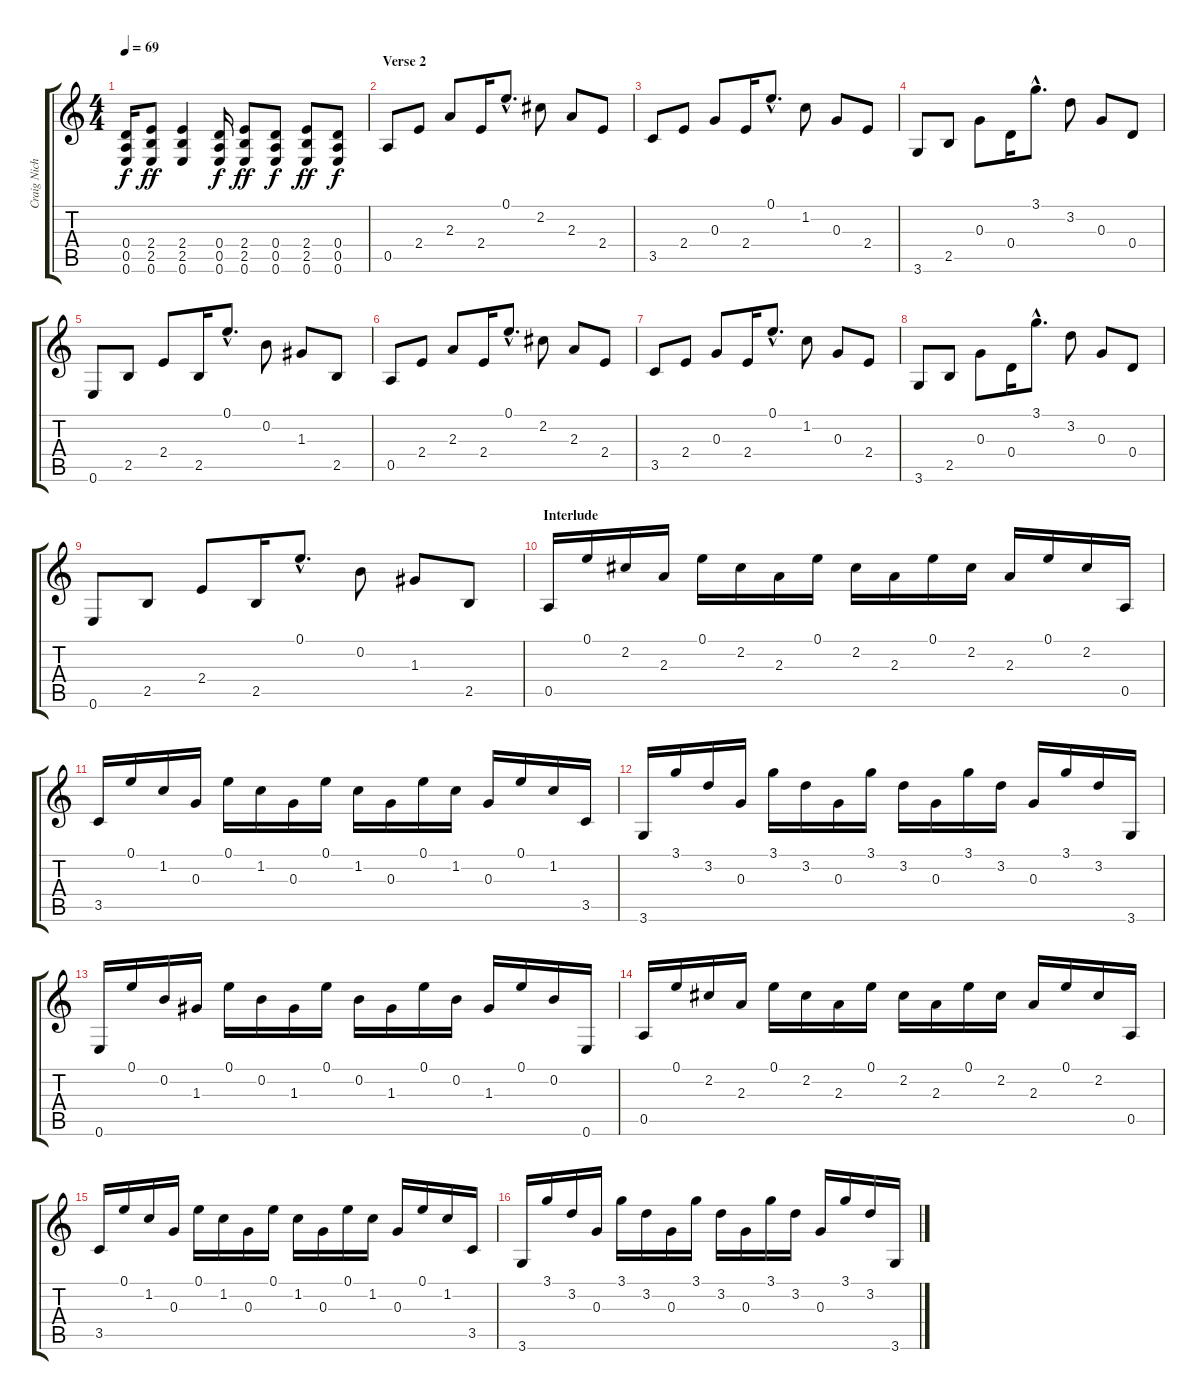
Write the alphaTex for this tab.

\track ("Craig Nicholls" "Craig Nich") {instrument distortionguitar}
\staff {score tabs}
\tuning (E4 B3 G3 D3 A2 E2) {hide}
\ts (4 4)
\tempo 69
\clef g2
\ks c
(0.4 0.5 0.6).16{dy f} (2.4 2.5 0.6).8{dy ff} (2.4 2.5 0.6).4 (0.4 0.5 0.6).16{dy f} (2.4 2.5 0.6).8{dy ff} (0.4 0.5 0.6).8{dy f} (2.4 2.5 0.6).8{dy ff} (0.4 0.5 0.6).8{dy f} |
\section ("" "Verse 2")
0.5.8{volume 12 instrument electricguitarclean} 2.4.8 2.3.8 2.4.16 0.1{hac}.8{d} 2.2.8 2.3.8 2.4.8 |
3.5.8 2.4.8 0.3.8 2.4.16 0.1{hac}.8{d} 1.2.8 0.3.8 2.4.8 |
3.6.8 2.5.8 0.3.8 0.4.16 3.1{hac}.8{d} 3.2.8 0.3.8 0.4.8 |
0.6.8 2.5.8 2.4.8 2.5.16 0.1{hac}.8{d} 0.2.8 1.3.8 2.5.8 |
0.5.8 2.4.8 2.3.8 2.4.16 0.1{hac}.8{d} 2.2.8 2.3.8 2.4.8 |
3.5.8 2.4.8 0.3.8 2.4.16 0.1{hac}.8{d} 1.2.8 0.3.8 2.4.8 |
3.6.8 2.5.8 0.3.8 0.4.16 3.1{hac}.8{d} 3.2.8 0.3.8 0.4.8 |
0.6.8 2.5.8 2.4.8 2.5.16 0.1{hac}.8{d} 0.2.8 1.3.8 2.5.8 |
\section ("" "Interlude")
0.5.16 0.1.16 2.2.16 2.3.16 0.1.16 2.2.16 2.3.16 0.1.16 2.2.16 2.3.16 0.1.16 2.2.16 2.3.16 0.1.16 2.2.16 0.5.16 |
3.5.16 0.1.16 1.2.16 0.3.16 0.1.16 1.2.16 0.3.16 0.1.16 1.2.16 0.3.16 0.1.16 1.2.16 0.3.16 0.1.16 1.2.16 3.5.16 |
3.6.16 3.1.16 3.2.16 0.3.16 3.1.16 3.2.16 0.3.16 3.1.16 3.2.16 0.3.16 3.1.16 3.2.16 0.3.16 3.1.16 3.2.16 3.6.16 |
0.6.16 0.1.16 0.2.16 1.3.16 0.1.16 0.2.16 1.3.16 0.1.16 0.2.16 1.3.16 0.1.16 0.2.16 1.3.16 0.1.16 0.2.16 0.6.16 |
0.5.16 0.1.16 2.2.16 2.3.16 0.1.16 2.2.16 2.3.16 0.1.16 2.2.16 2.3.16 0.1.16 2.2.16 2.3.16 0.1.16 2.2.16 0.5.16 |
3.5.16 0.1.16 1.2.16 0.3.16 0.1.16 1.2.16 0.3.16 0.1.16 1.2.16 0.3.16 0.1.16 1.2.16 0.3.16 0.1.16 1.2.16 3.5.16 |
3.6.16 3.1.16 3.2.16 0.3.16 3.1.16 3.2.16 0.3.16 3.1.16 3.2.16 0.3.16 3.1.16 3.2.16 0.3.16 3.1.16 3.2.16 3.6.16
